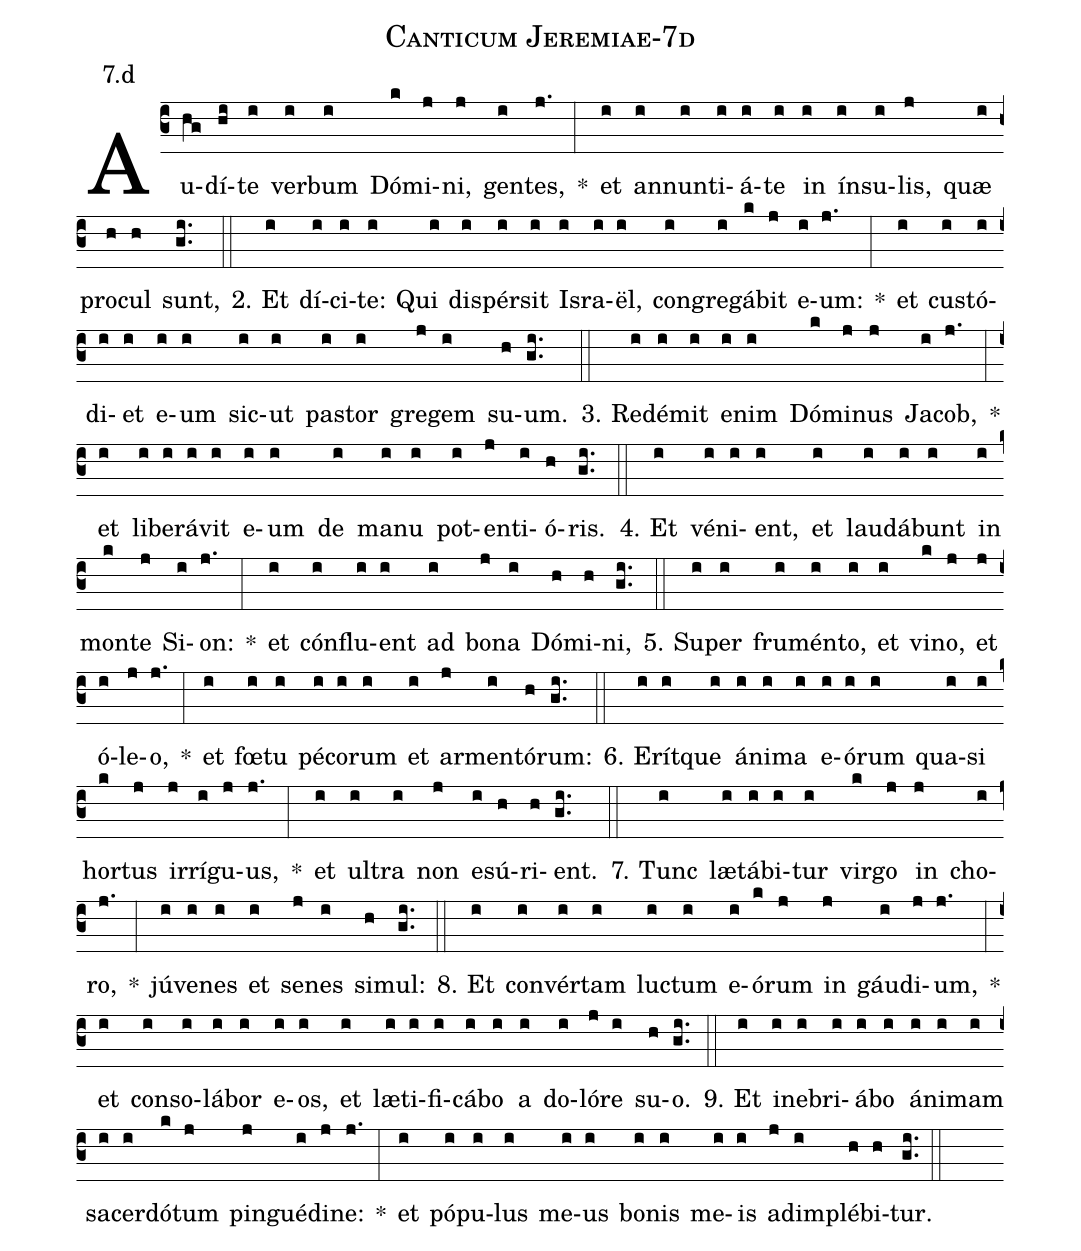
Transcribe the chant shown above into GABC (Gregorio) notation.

name: Canticum Jeremiae-7d;
annotation: 7.d;
%%
(c3)Au(hg)dí(hi)te(i) ver(i)bum(i) Dó(k)mi(j)ni,(j) gen(i)tes,(j.) *(:) et(i) an(i)nun(i)ti(i)á(i)te(i) in(i) ín(i)su(i)lis,(j) quæ(i) pro(h)cul(h) sunt,(gi..) (::)
2. Et(i) dí(i)ci(i)te:(i) Qui(i) di(i)spér(i)sit(i) Is(i)ra(i)ël,(i) con(i)gre(i)gá(k)bit(j) e(i)um:(j.) *(:) et(i) cus(i)tó(i)di(i)et(i) e(i)um(i) sic(i)ut(i) pas(i)tor(i) gre(j)gem(i) su(h)um.(gi..) (::)
3. Red(i)é(i)mit(i) e(i)nim(i) Dó(k)mi(j)nus(j) Ja(i)cob,(j.) *(:) et(i) li(i)be(i)rá(i)vit(i) e(i)um(i) de(i) ma(i)nu(i) pot(i)en(j)ti(i)ó(h)ris.(gi..) (::)
4. Et(i) vé(i)ni(i)ent,(i) et(i) lau(i)dá(i)bunt(i) in(i) mon(k)te(j) Si(i)on:(j.) *(:) et(i) cón(i)flu(i)ent(i) ad(i) bo(j)na(i) Dó(h)mi(h)ni,(gi..) (::)
5. Su(i)per(i) fru(i)mén(i)to,(i) et(i) vi(k)no,(j) et(j) ó(i)le(j)o,(j.) *(:) et(i) fœ(i)tu(i) pé(i)co(i)rum(i) et(i) ar(j)men(i)tó(h)rum:(gi..) (::)
6. E(i)rít(i)que(i) á(i)ni(i)ma(i) e(i)ó(i)rum(i) qua(i)si(i) hor(k)tus(j) ir(j)rí(i)gu(j)us,(j.) *(:) et(i) ul(i)tra(i) non(j) e(i)sú(h)ri(h)ent.(gi..) (::)
7. Tunc(i) læ(i)tá(i)bi(i)tur(i) vir(k)go(j) in(j) cho(i)ro,(j.) *(:) jú(i)ve(i)nes(i) et(i) se(j)nes(i) si(h)mul:(gi..) (::)
8. Et(i) con(i)vér(i)tam(i) luc(i)tum(i) e(i)ó(k)rum(j) in(j) gáu(i)di(j)um,(j.) *(:) et(i) con(i)so(i)lá(i)bor(i) e(i)os,(i) et(i) læ(i)ti(i)fi(i)cá(i)bo(i) a(i) do(i)ló(j)re(i) su(h)o.(gi..) (::)
9. Et(i) in(i)e(i)bri(i)á(i)bo(i) á(i)ni(i)mam(i) sa(i)cer(i)dó(k)tum(j) pin(j)gué(i)di(j)ne:(j.) *(:) et(i) pó(i)pu(i)lus(i) me(i)us(i) bo(i)nis(i) me(i)is(i) ad(j)im(i)plé(h)bi(h)tur.(gi..) (::)
